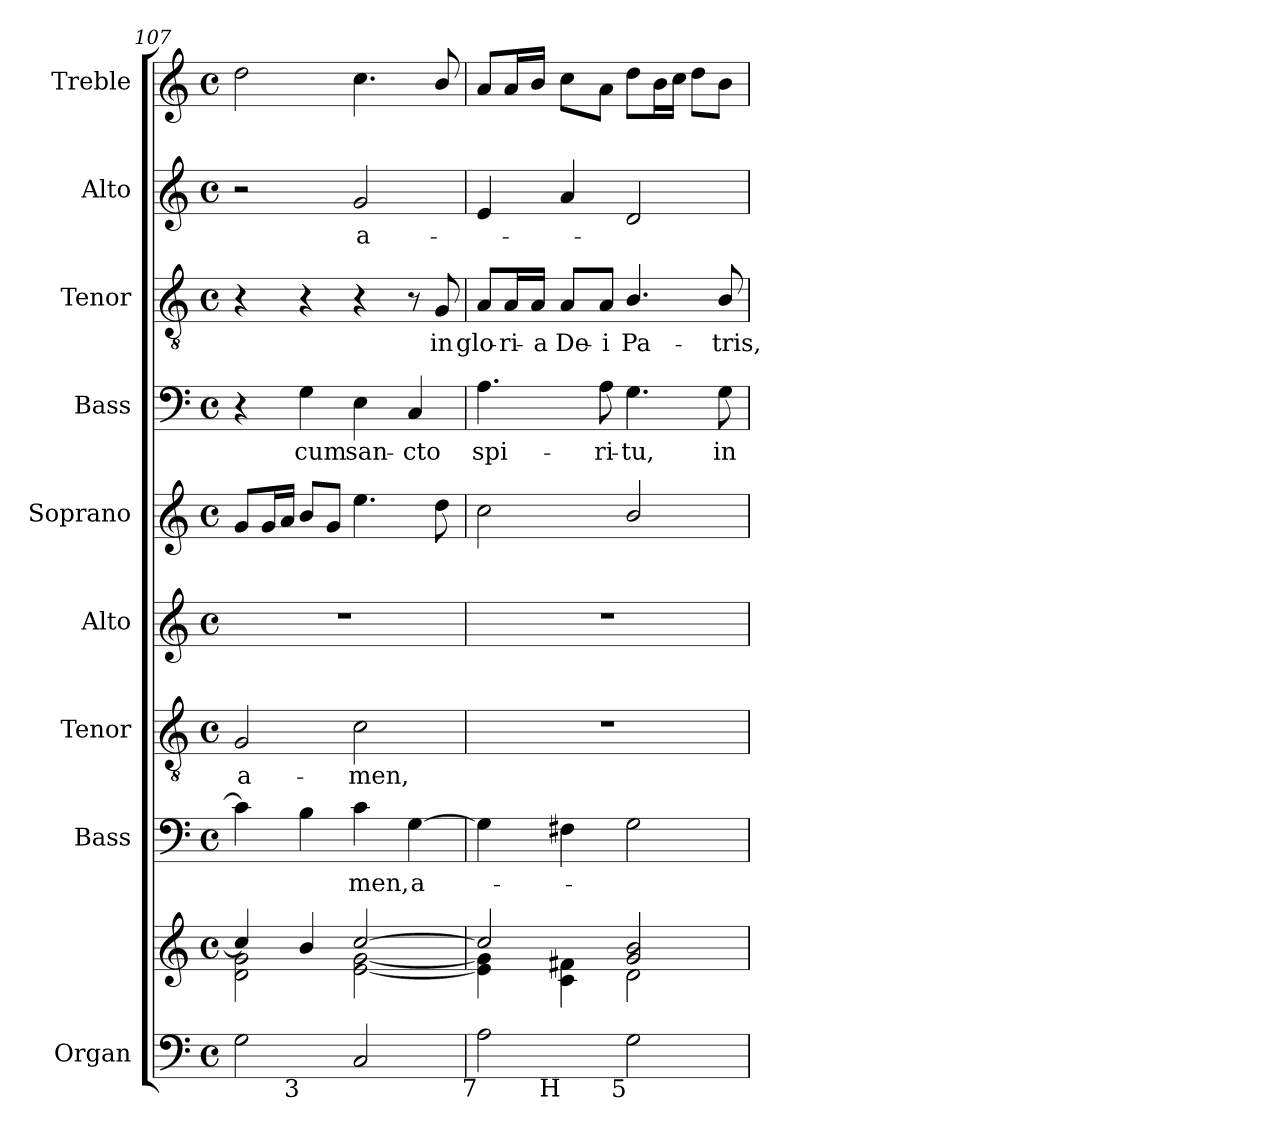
**kern	**kern	**kern	**text	**kern	**text	**kern	**kern	**kern	**text	**kern	**text	**kern	**text	**kern
*part9	*part9	*part8	*part8	*part7	*part7	*part6	*part5	*part4	*part4	*part3	*part3	*part2	*part2	*part1
*staff10	*staff9	*staff8	*staff8	*staff7	*staff7	*staff6	*staff5	*staff4	*staff4	*staff3	*staff3	*staff2	*staff2	*staff1
*I"Organ	*	*I"Bass	*	*I"Tenor	*	*I"Alto	*I"Soprano	*I"Bass	*	*I"Tenor	*	*I"Alto	*	*I"Treble
*I'Org.	*	*I'B.	*	*I'T.	*	*I'A.	*I'S.	*I'B.	*	*I'T.	*	*I'A.	*	*I'Tr.
*clefF4	*clefG2	*clefF4	*	*clefGv2	*	*clefG2	*clefG2	*clefF4	*	*clefGv2	*	*clefG2	*	*clefG2
*	*	*	*	*ITrd7c12	*	*	*	*	*	*ITrd7c12	*	*	*	*
*k[]	*k[]	*k[]	*	*k[]	*	*k[]	*k[]	*k[]	*	*k[]	*	*k[]	*	*k[]
*C:	*C:	*C:	*	*C:	*	*C:	*C:	*C:	*	*C:	*	*C:	*	*C:
*M4/4	*M4/4	*M4/4	*	*M4/4	*	*M4/4	*M4/4	*M4/4	*	*M4/4	*	*M4/4	*	*M4/4
*met(c)	*met(c)	*met(c)	*	*met(c)	*	*met(c)	*met(c)	*met(c)	*	*met(c)	*	*met(c)	*	*met(c)
=107	=107	=107	=107	=107	=107	=107	=107	=107	=107	=107	=107	=107	=107	=107
*	*^	*	*	*	*	*	*	*	*	*	*	*	*	*
!LO:TX:b:rj:t=5	!	!	!	!	!	!	!	!	!	!	!	!	!	!	!
!LO:TX:t=4	!	!	!	!	!	!	!	!	!	!	!	!	!	!	!
!	!	!	!	!	!	!LO:LY:b:color=#000000	!	!	!	!	!	!	!	!	!
*^	*	*	*	*	*	*	*	*	*	*	*	*	*	*	*
2Gi\	4ryy	4cci/]	2di\ 2gi	4ci\]	.	2GGi/	a-	1r	8gi/L	4r	.	4r	.	2r	.	2ddi\
.	.	.	.	.	.	.	.	.	16gi/L	.	.	.	.	.	.	.
.	.	.	.	.	.	.	.	.	16ai/JJ	.	.	.	.	.	.	.
!	!LO:TX:b:rj:t=3	!	!	!	!	!	!	!	!	!	!	!	!	!	!	!
!	!	!	!	!	!	!	!	!	!	!	!LO:LY:b:color=#000000	!	!	!	!	!
.	2.ryy	4bi/	.	4Bi\	.	.	.	.	8bi/L	4Gi\	cum	4r	.	.	.	.
.	.	.	.	.	.	.	.	.	8gi/J	.	.	.	.	.	.	.
!	!	!	!	!	!LO:LY:b:color=#000000	!	!	!	!	!	!	!	!	!	!	!
!	!	!	!	!	!	!	!LO:LY:b:color=#000000	!	!	!	!	!	!	!	!	!
!	!	!	!	!	!	!	!	!	!	!	!LO:LY:b:color=#000000	!	!	!	!	!
!	!	!	!	!	!	!	!	!	!	!	!	!	!	!	!LO:LY:b:color=#000000	!
2Ci/	.	[2cci/	[2ei\ [2gi	4ci\	-men,	2Ci\	-men,	.	4.eei\	4Ei\	san-	4r	.	2gi/	a-	4.cci\
!	!	!	!	!	!LO:LY:b:color=#000000	!	!	!	!	!	!	!	!	!	!	!
!	!	!	!	!	!	!	!	!	!	!	!LO:LY:b:color=#000000	!	!	!	!	!
.	.	.	.	[4Gi\	a-	.	.	.	.	4Ci/	-cto	8r	.	.	.	.
!	!	!	!	!	!	!	!	!	!	!	!	!	!LO:LY:b:color=#000000	!	!	!
.	.	.	.	.	.	.	.	.	8ddi\	.	.	8GGi/	in	.	.	8bi/
=108	=108	=108	=108	=108	=108	=108	=108	=108	=108	=108	=108	=108	=108	=108	=108	=108
!	!	!	!	!	!	!	!	!	!	!	!LO:LY:b:color=#000000	!	!	!	!	!
!LO:TX:b:rj:t=7	!	!	!	!	!	!	!	!	!	!	!	!	!	!	!	!
!	!	!	!	!	!	!	!	!	!	!	!	!	!LO:LY:b:color=#000000	!	!	!
2Ai\	4ryy	2cci/]	4ei\] 4gi]	4Gi\]	.	1r	.	1r	2cci\	4.Ai\	spi-	8AAi/L	glo-	4ei/	.	8ai/L
!	!	!	!	!	!	!	!	!	!	!	!	!	!LO:LY:b:color=#000000	!	!	!
.	.	.	.	.	.	.	.	.	.	.	.	16AAi/L	-ri-	.	.	16ai/L
!	!	!	!	!	!	!	!	!	!	!	!	!	!LO:LY:b:color=#000000	!	!	!
.	.	.	.	.	.	.	.	.	.	.	.	16AAi/JJ	-a	.	.	16bi/JJ
!	!LO:TX:b:rj:t=H	!	!	!	!	!	!	!	!	!	!	!	!	!	!	!
!	!	!	!	!	!	!	!	!	!	!	!	!	!LO:LY:b:color=#000000	!	!	!
.	2.ryy	.	4ci\ 4f#Xi	4F#Xi\	.	.	.	.	.	.	.	8AAi/L	De-	4ai/	.	8cci\L
!	!	!	!	!	!	!	!	!	!	!	!LO:LY:b:color=#000000	!	!	!	!	!
!	!	!	!	!	!	!	!	!	!	!	!	!	!LO:LY:b:color=#000000	!	!	!
.	.	.	.	.	.	.	.	.	.	8Ai\	-ri-	8AAi/J	-i	.	.	8ai\J
!	!	!	!	!	!	!	!	!	!	!	!LO:LY:b:color=#000000	!	!	!	!	!
!LO:TX:b:rj:t=5	!	!	!	!	!	!	!	!	!	!	!	!	!	!	!	!
!	!	!	!	!	!	!	!	!	!	!	!	!	!LO:LY:b:color=#000000	!	!	!
2Gi\	.	2gi/ 2bi	2di\	2Gi\	.	.	.	.	2bi/	4.Gi\	-tu,	4.BBi/	Pa-	2di/	.	8ddi\L
.	.	.	.	.	.	.	.	.	.	.	.	.	.	.	.	16bi\L
.	.	.	.	.	.	.	.	.	.	.	.	.	.	.	.	16cci\JJ
.	.	.	.	.	.	.	.	.	.	.	.	.	.	.	.	8ddi\L
!	!	!	!	!	!	!	!	!	!	!	!LO:LY:b:color=#000000	!	!	!	!	!
!	!	!	!	!	!	!	!	!	!	!	!	!	!LO:LY:b:color=#000000	!	!	!
.	.	.	.	.	.	.	.	.	.	8Gi\	in	8BBi/	-tris,	.	.	8bi\J
*v	*v	*	*	*	*	*	*	*	*	*	*	*	*	*	*	*
*	*v	*v	*	*	*	*	*	*	*	*	*	*	*	*	*
=	=	=	=	=	=	=	=	=	=	=	=	=	=	=
*-	*-	*-	*-	*-	*-	*-	*-	*-	*-	*-	*-	*-	*-	*-
